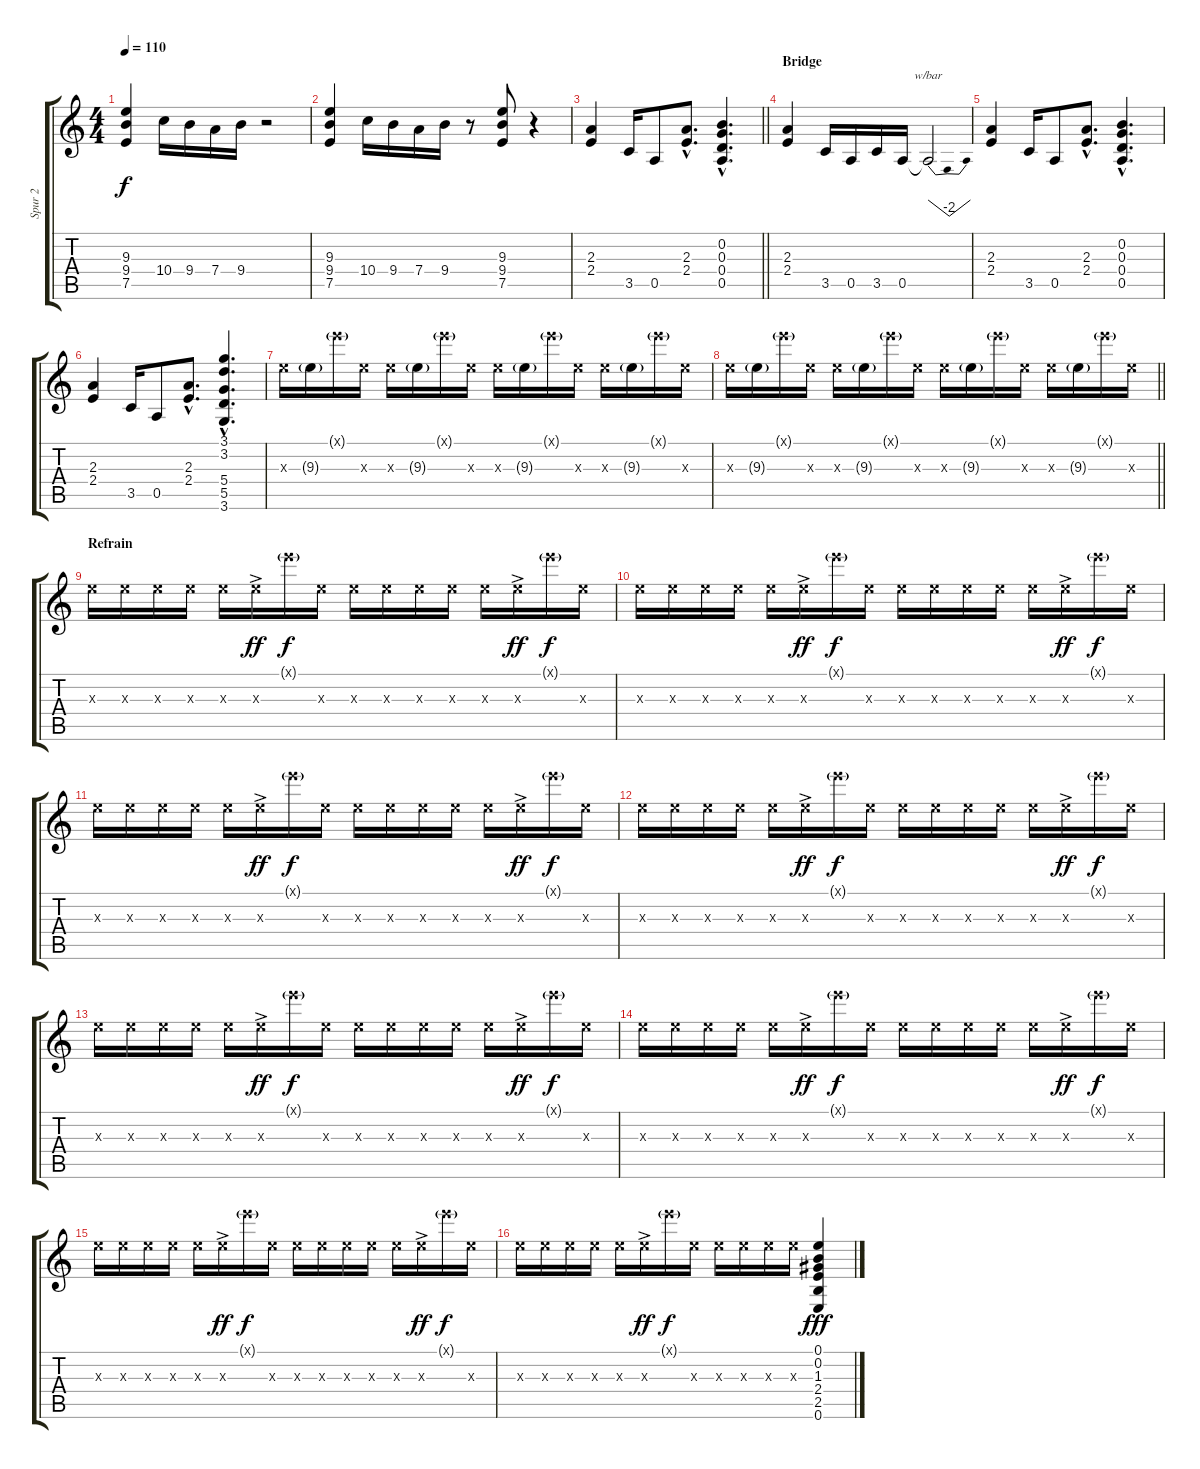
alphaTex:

\track ("Spur 2" "Spur 2") {instrument overdrivenguitar}
\staff {score tabs}
\tuning (E4 B3 G3 D3 A2 E2) {hide}
\ts (4 4)
\tempo 110
\clef g2
\ks c
(9.3 9.4 7.5).4{dy f} 10.4.16 9.4.16 7.4.16 9.4.16 r.2 |
(9.3 9.4 7.5).4 10.4.16 9.4.16 7.4.16 9.4.16 r.8 (9.3 9.4 7.5).8 r.4 |
\barLineRight lightlight
(2.3 2.4).4 3.5.16 0.5.8 (2.3{hac} 2.4{hac}).8{d} (0.2{hac} 0.3{hac} 0.4{hac} 0.5{hac}).4{d} |
\section ("" "Bridge")
(2.3 2.4).4 3.5.16 0.5.16 3.5.16 0.5.16 0.5{t}.2{tbe (dip default 0 0 30 -8 60 0)} |
(2.3 2.4).4 3.5.16 0.5.8 (2.3{hac} 2.4{hac}).8{d} (0.2{hac} 0.3{hac} 0.4{hac} 0.5{hac}).4{d} |
(2.3 2.4).4 3.5.16 0.5.8 (2.3{hac} 2.4{hac}).8{d} (3.1{hac} 3.2{hac} 5.4{hac} 5.5{hac} 3.6{hac}).4{d} |
9.3{x}.16 9.3{g}.16 12.1{g x}.16 9.3{x}.16 9.3{x}.16 9.3{g}.16 12.1{g x}.16 9.3{x}.16 9.3{x}.16 9.3{g}.16 12.1{g x}.16 9.3{x}.16 9.3{x}.16 9.3{g}.16 12.1{g x}.16 9.3{x}.16 |
\barLineRight lightlight
9.3{x}.16 9.3{g}.16 12.1{g x}.16 9.3{x}.16 9.3{x}.16 9.3{g}.16 12.1{g x}.16 9.3{x}.16 9.3{x}.16 9.3{g}.16 12.1{g x}.16 9.3{x}.16 9.3{x}.16 9.3{g}.16 12.1{g x}.16 9.3{x}.16 |
\section ("" "Refrain")
9.3{x}.16 9.3{x}.16 9.3{x}.16 9.3{x}.16 9.3{x}.16 9.3{ac x}.16{dy ff} 12.1{g x}.16{dy f} 9.3{x}.16 9.3{x}.16 9.3{x}.16 9.3{x}.16 9.3{x}.16 9.3{x}.16 9.3{ac x}.16{dy ff} 12.1{g x}.16{dy f} 9.3{x}.16 |
9.3{x}.16 9.3{x}.16 9.3{x}.16 9.3{x}.16 9.3{x}.16 9.3{ac x}.16{dy ff} 12.1{g x}.16{dy f} 9.3{x}.16 9.3{x}.16 9.3{x}.16 9.3{x}.16 9.3{x}.16 9.3{x}.16 9.3{ac x}.16{dy ff} 12.1{g x}.16{dy f} 9.3{x}.16 |
9.3{x}.16 9.3{x}.16 9.3{x}.16 9.3{x}.16 9.3{x}.16 9.3{ac x}.16{dy ff} 12.1{g x}.16{dy f} 9.3{x}.16 9.3{x}.16 9.3{x}.16 9.3{x}.16 9.3{x}.16 9.3{x}.16 9.3{ac x}.16{dy ff} 12.1{g x}.16{dy f} 9.3{x}.16 |
9.3{x}.16 9.3{x}.16 9.3{x}.16 9.3{x}.16 9.3{x}.16 9.3{ac x}.16{dy ff} 12.1{g x}.16{dy f} 9.3{x}.16 9.3{x}.16 9.3{x}.16 9.3{x}.16 9.3{x}.16 9.3{x}.16 9.3{ac x}.16{dy ff} 12.1{g x}.16{dy f} 9.3{x}.16 |
9.3{x}.16 9.3{x}.16 9.3{x}.16 9.3{x}.16 9.3{x}.16 9.3{ac x}.16{dy ff} 12.1{g x}.16{dy f} 9.3{x}.16 9.3{x}.16 9.3{x}.16 9.3{x}.16 9.3{x}.16 9.3{x}.16 9.3{ac x}.16{dy ff} 12.1{g x}.16{dy f} 9.3{x}.16 |
9.3{x}.16 9.3{x}.16 9.3{x}.16 9.3{x}.16 9.3{x}.16 9.3{ac x}.16{dy ff} 12.1{g x}.16{dy f} 9.3{x}.16 9.3{x}.16 9.3{x}.16 9.3{x}.16 9.3{x}.16 9.3{x}.16 9.3{ac x}.16{dy ff} 12.1{g x}.16{dy f} 9.3{x}.16 |
9.3{x}.16 9.3{x}.16 9.3{x}.16 9.3{x}.16 9.3{x}.16 9.3{ac x}.16{dy ff} 12.1{g x}.16{dy f} 9.3{x}.16 9.3{x}.16 9.3{x}.16 9.3{x}.16 9.3{x}.16 9.3{x}.16 9.3{ac x}.16{dy ff} 12.1{g x}.16{dy f} 9.3{x}.16 |
9.3{x}.16 9.3{x}.16 9.3{x}.16 9.3{x}.16 9.3{x}.16 9.3{ac x}.16{dy ff} 12.1{g x}.16{dy f} 9.3{x}.16 9.3{x}.16 9.3{x}.16 9.3{x}.16 9.3{x}.16 (0.1 0.2 1.3 2.4 2.5 0.6).4{dy fff}
